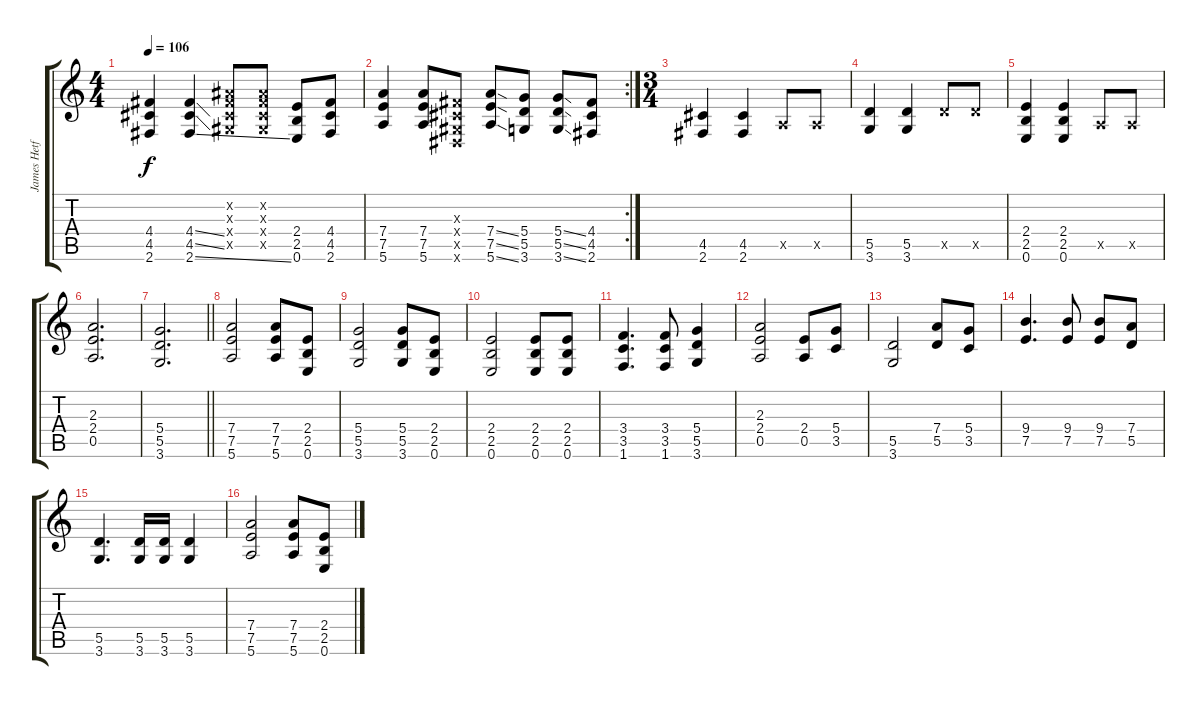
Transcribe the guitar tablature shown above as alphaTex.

\track ("James Hetfield Rythm" "James Hetf") {instrument distortionguitar}
\staff {score tabs}
\tuning (E4 B3 G3 D3 A2 E2) {hide}
\ts (4 4)
\tempo 106
\clef g2
\ks c
(4.4 4.5 2.6).4{dy f} (4.4{ss} 4.5{ss} 2.6{ss}).4 (-1.2{x} -1.3{x} -1.4{x} -1.5{x}).8 (-1.2{x} -1.3{x} -1.4{x} -1.5{x}).8 (2.4 2.5 0.6).8 (4.4 4.5 2.6).8 |
\rc 2
(7.4 7.5 5.6).4 (7.4 7.5 5.6).8 (-1.3{x} -1.4{x} -1.5{x} -1.6{x}).8 (7.4{ss} 7.5{ss} 5.6{ss}).8 (5.4 5.5 3.6).8 (5.4{ss} 5.5{ss} 3.6{ss}).8 (4.4 4.5 2.6).8 |
\ts (3 4)
(4.5 2.6).4 (4.5 2.6).4 0.5{x}.8 0.5{x}.8 |
(5.5 3.6).4 (5.5 3.6).4 5.5{x}.8 5.5{x}.8 |
(2.4 2.5 0.6).4 (2.4 2.5 0.6).4 0.5{x}.8 0.5{x}.8 |
(2.3 2.4 0.5).2{d} |
\barLineRight lightlight
(5.4 5.5 3.6).2{d} |
(7.4 7.5 5.6).2 (7.4 7.5 5.6).8 (2.4 2.5 0.6).8 |
(5.4 5.5 3.6).2 (5.4 5.5 3.6).8 (2.4 2.5 0.6).8 |
(2.4 2.5 0.6).2 (2.4 2.5 0.6).8 (2.4 2.5 0.6).8 |
(3.4 3.5 1.6).4{d} (3.4 3.5 1.6).8 (5.4 5.5 3.6).4 |
(2.3 2.4 0.5).2 (2.4 0.5).8 (5.4 3.5).8 |
(5.5 3.6).2 (7.4 5.5).8 (5.4 3.5).8 |
(9.4 7.5).4{d} (9.4 7.5).8 (9.4 7.5).8 (7.4 5.5).8 |
(5.5 3.6).4{d} (5.5 3.6).16 (5.5 3.6).16 (5.5 3.6).4 |
(7.4 7.5 5.6).2 (7.4 7.5 5.6).8 (2.4 2.5 0.6).8
